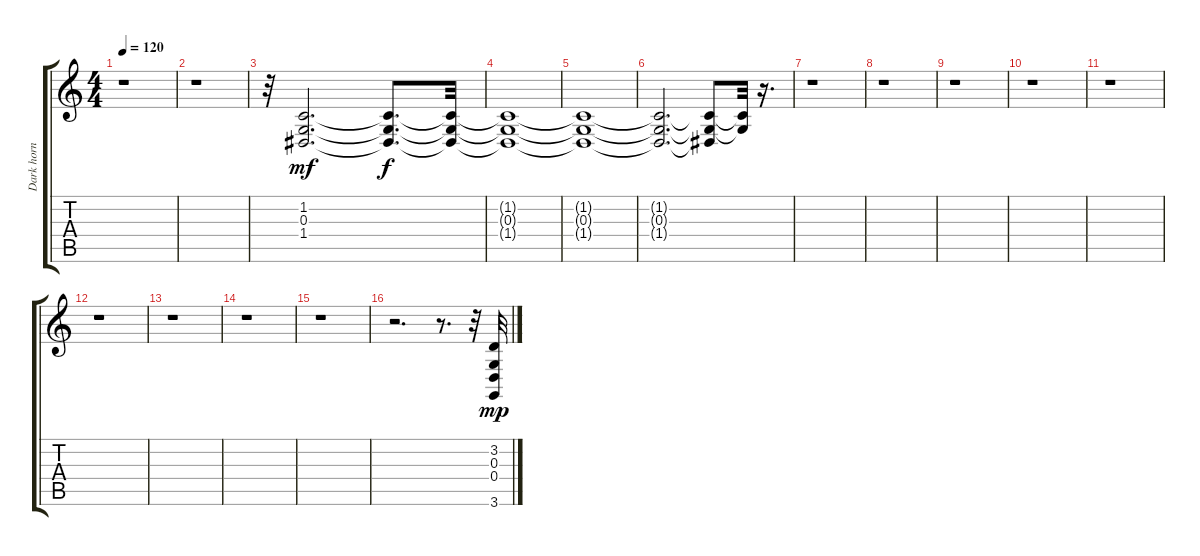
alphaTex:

\track ("Dark horn" "Dark horn") {instrument synthbrass2}
\staff {score tabs}
\tuning (E4 B3 G3 D3 A2 E2) {hide}
\ts (4 4)
\tempo 120
\clef g2
\ks c
r.1{dy f} |
r.1 |
r.32 (1.2 0.3 1.4).2{d dy mf} (1.2{t} 0.3{t} 1.4{t}).8{d dy f} (1.2{t} 0.3{t} 1.4{t}).32 |
(1.2{t} 0.3{t} 1.4{t}).1 |
(1.2{t} 0.3{t} 1.4{t}).1 |
(1.2{t} 0.3{t} 1.4{t}).2{d} (1.2{t} 0.3{t} 1.4{t}).8 (1.2{t} 0.3{t}).32 r.16{d} |
r.1 |
r.1 |
r.1 |
r.1 |
r.1 |
r.1 |
r.1 |
r.1 |
r.1 |
r.2{d} r.8{d} r.32 (3.2 0.3 0.4 3.6).32{dy mp}
